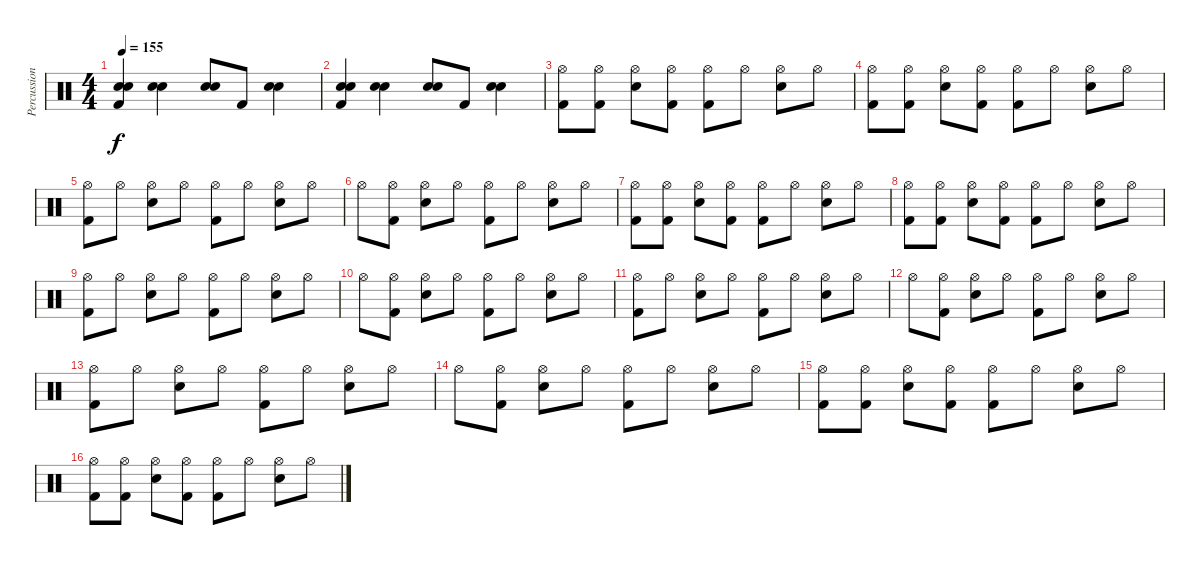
\track ("Percussion" "Percussion") {instrument percussion}
\staff {score}
\articulation defaults
\ts (4 4)
\tempo 155
\clef neutral
\ks c
("Electric Snare (hit)" "Electric Snare (hit)" "Kick (hit) 2").4{dy f} ("Electric Snare (hit)" "Electric Snare (hit)").4 ("Electric Snare (hit)" "Electric Snare (hit)").8 "Kick (hit) 2".8 ("Electric Snare (hit)" "Electric Snare (hit)").4 |
("Electric Snare (hit)" "Electric Snare (hit)" "Kick (hit) 2").4 ("Electric Snare (hit)" "Electric Snare (hit)").4 ("Electric Snare (hit)" "Electric Snare (hit)").8 "Kick (hit) 2".8 ("Electric Snare (hit)" "Electric Snare (hit)").4 |
("Hi-Hat (open)" "Kick (hit) 2").8 ("Hi-Hat (open)" "Kick (hit) 2").8 ("Hi-Hat (open)" "Electric Snare (hit)").8 ("Hi-Hat (open)" "Kick (hit) 2").8 ("Hi-Hat (open)" "Kick (hit) 2").8 "Hi-Hat (open)".8 ("Hi-Hat (open)" "Electric Snare (hit)").8 "Hi-Hat (open)".8 |
("Hi-Hat (open)" "Kick (hit) 2").8 ("Hi-Hat (open)" "Kick (hit) 2").8 ("Hi-Hat (open)" "Electric Snare (hit)").8 ("Hi-Hat (open)" "Kick (hit) 2").8 ("Hi-Hat (open)" "Kick (hit) 2").8 "Hi-Hat (open)".8 ("Hi-Hat (open)" "Electric Snare (hit)").8 "Hi-Hat (open)".8 |
("Hi-Hat (open)" "Kick (hit) 2").8 "Hi-Hat (open)".8 ("Hi-Hat (open)" "Electric Snare (hit)").8 "Hi-Hat (open)".8 ("Hi-Hat (open)" "Kick (hit) 2").8 "Hi-Hat (open)".8 ("Hi-Hat (open)" "Electric Snare (hit)").8 "Hi-Hat (open)".8 |
"Hi-Hat (open)".8 ("Hi-Hat (open)" "Kick (hit) 2").8 ("Hi-Hat (open)" "Electric Snare (hit)").8 "Hi-Hat (open)".8 ("Hi-Hat (open)" "Kick (hit) 2").8 "Hi-Hat (open)".8 ("Hi-Hat (open)" "Electric Snare (hit)").8 "Hi-Hat (open)".8 |
("Hi-Hat (open)" "Kick (hit) 2").8 ("Hi-Hat (open)" "Kick (hit) 2").8 ("Hi-Hat (open)" "Electric Snare (hit)").8 ("Hi-Hat (open)" "Kick (hit) 2").8 ("Hi-Hat (open)" "Kick (hit) 2").8 "Hi-Hat (open)".8 ("Hi-Hat (open)" "Electric Snare (hit)").8 "Hi-Hat (open)".8 |
("Hi-Hat (open)" "Kick (hit) 2").8 ("Hi-Hat (open)" "Kick (hit) 2").8 ("Hi-Hat (open)" "Electric Snare (hit)").8 ("Hi-Hat (open)" "Kick (hit) 2").8 ("Hi-Hat (open)" "Kick (hit) 2").8 "Hi-Hat (open)".8 ("Hi-Hat (open)" "Electric Snare (hit)").8 "Hi-Hat (open)".8 |
("Hi-Hat (open)" "Kick (hit) 2").8 "Hi-Hat (open)".8 ("Hi-Hat (open)" "Electric Snare (hit)").8 "Hi-Hat (open)".8 ("Hi-Hat (open)" "Kick (hit) 2").8 "Hi-Hat (open)".8 ("Hi-Hat (open)" "Electric Snare (hit)").8 "Hi-Hat (open)".8 |
"Hi-Hat (open)".8 ("Hi-Hat (open)" "Kick (hit) 2").8 ("Hi-Hat (open)" "Electric Snare (hit)").8 "Hi-Hat (open)".8 ("Hi-Hat (open)" "Kick (hit) 2").8 "Hi-Hat (open)".8 ("Hi-Hat (open)" "Electric Snare (hit)").8 "Hi-Hat (open)".8 |
("Hi-Hat (open)" "Kick (hit) 2").8 "Hi-Hat (open)".8 ("Hi-Hat (open)" "Electric Snare (hit)").8 "Hi-Hat (open)".8 ("Hi-Hat (open)" "Kick (hit) 2").8 "Hi-Hat (open)".8 ("Hi-Hat (open)" "Electric Snare (hit)").8 "Hi-Hat (open)".8 |
"Hi-Hat (open)".8 ("Hi-Hat (open)" "Kick (hit) 2").8 ("Hi-Hat (open)" "Electric Snare (hit)").8 "Hi-Hat (open)".8 ("Hi-Hat (open)" "Kick (hit) 2").8 "Hi-Hat (open)".8 ("Hi-Hat (open)" "Electric Snare (hit)").8 "Hi-Hat (open)".8 |
("Hi-Hat (open)" "Kick (hit) 2").8 "Hi-Hat (open)".8 ("Hi-Hat (open)" "Electric Snare (hit)").8 "Hi-Hat (open)".8 ("Hi-Hat (open)" "Kick (hit) 2").8 "Hi-Hat (open)".8 ("Hi-Hat (open)" "Electric Snare (hit)").8 "Hi-Hat (open)".8 |
"Hi-Hat (open)".8 ("Hi-Hat (open)" "Kick (hit) 2").8 ("Hi-Hat (open)" "Electric Snare (hit)").8 "Hi-Hat (open)".8 ("Hi-Hat (open)" "Kick (hit) 2").8 "Hi-Hat (open)".8 ("Hi-Hat (open)" "Electric Snare (hit)").8 "Hi-Hat (open)".8 |
("Hi-Hat (open)" "Kick (hit) 2").8 ("Hi-Hat (open)" "Kick (hit) 2").8 ("Hi-Hat (open)" "Electric Snare (hit)").8 ("Hi-Hat (open)" "Kick (hit) 2").8 ("Hi-Hat (open)" "Kick (hit) 2").8 "Hi-Hat (open)".8 ("Hi-Hat (open)" "Electric Snare (hit)").8 "Hi-Hat (open)".8 |
("Hi-Hat (open)" "Kick (hit) 2").8 ("Hi-Hat (open)" "Kick (hit) 2").8 ("Hi-Hat (open)" "Electric Snare (hit)").8 ("Hi-Hat (open)" "Kick (hit) 2").8 ("Hi-Hat (open)" "Kick (hit) 2").8 "Hi-Hat (open)".8 ("Hi-Hat (open)" "Electric Snare (hit)").8 "Hi-Hat (open)".8
